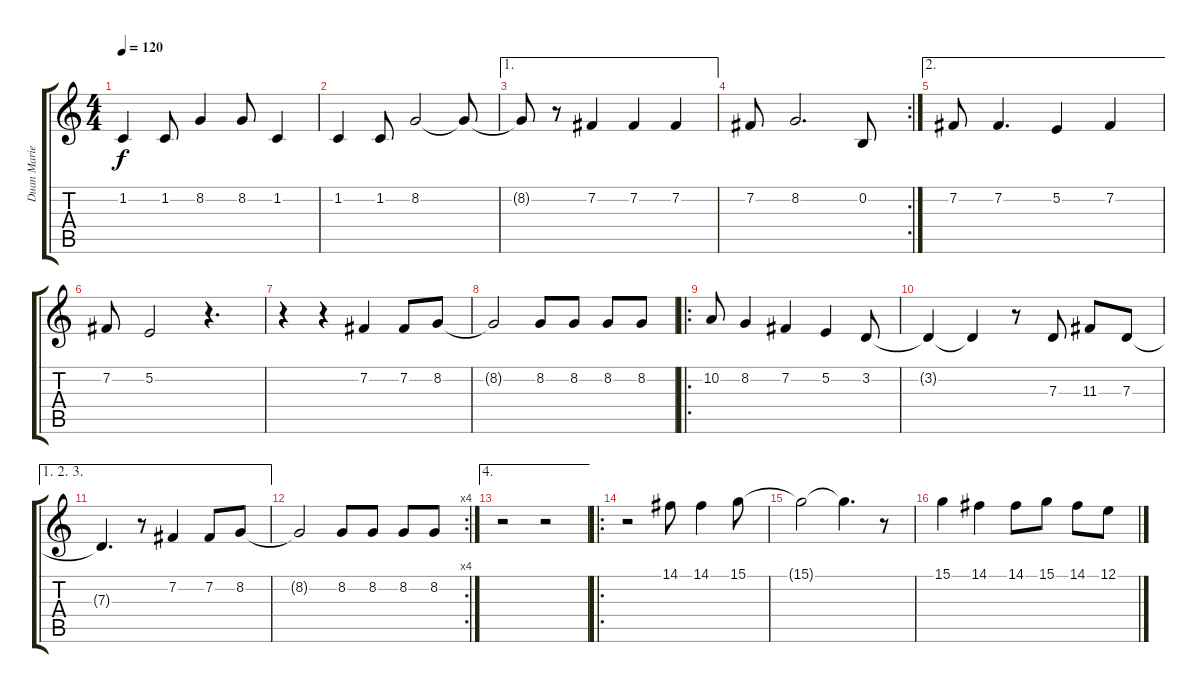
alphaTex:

\track ("Duan Marie" "Duan Marie") {instrument viola}
\staff {score tabs}
\tuning (E4 B3 G3 D3 A2 E2) {hide}
\ts (4 4)
\tempo 120
\clef g2
\ks c
1.2.4{dy f} 1.2.8 8.2.4 8.2.8 1.2.4 |
1.2.4 1.2.8 8.2.2 8.2{t}.8 |
\ae 1
8.2{t}.8 r.8 7.2.4 7.2.4 7.2.4 |
\rc 2
7.2.8 8.2.2{d} 0.2.8 |
\ae 2
7.2.8 7.2.4{d} 5.2.4 7.2.4 |
7.2.8 5.2.2 r.4{d} |
r.4 r.4 7.2.4 7.2.8 8.2.8 |
8.2{t}.2 8.2.8 8.2.8 8.2.8 8.2.8 |
\ro
10.2.8 8.2.4 7.2.4 5.2.4 3.2.8 |
3.2{t}.4 3.2{t}.4 r.8 7.3.8 11.3.8 7.3.8 |
\ae (1 2 3)
7.3{t}.4{d} r.8 7.2.4 7.2.8 8.2.8 |
\rc 4
8.2{t}.2 8.2.8 8.2.8 8.2.8 8.2.8 |
\ae 4
r.2 r.2 |
\ro
r.2 14.1.8 14.1.4 15.1.8 |
15.1{t}.2 15.1{t}.4{d} r.8 |
15.1.4 14.1.4 14.1.8 15.1.8 14.1.8 12.1.8
